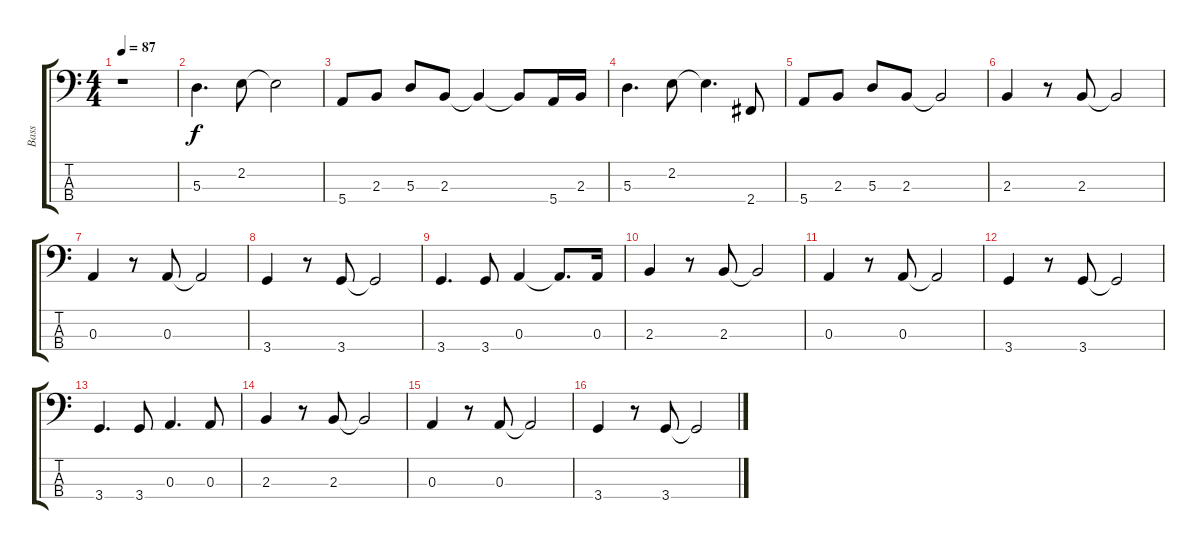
\track ("Bass" "Bass") {instrument electricbassfinger}
\staff {score tabs}
\tuning (G2 D2 A1 E1) {hide}
\ts (4 4)
\tempo 87
\clef f4
\ks c
r.1{dy f instrument electricbassfinger} |
5.3.4{d} 2.2.8 2.2{t}.2 |
5.4.8 2.3.8 5.3.8 2.3.8 2.3{t}.4 2.3{t}.8 5.4.16 2.3.16 |
5.3.4{d} 2.2.8 2.2{t}.4{d} 2.4.8 |
5.4.8 2.3.8 5.3.8 2.3.8 2.3{t}.2 |
2.3.4 r.8 2.3.8 2.3{t}.2 |
0.3.4 r.8 0.3.8 0.3{t}.2 |
3.4.4 r.8 3.4.8 3.4{t}.2 |
3.4.4{d} 3.4.8 0.3.4 0.3{t}.8{d} 0.3.16 |
2.3.4 r.8 2.3.8 2.3{t}.2 |
0.3.4 r.8 0.3.8 0.3{t}.2 |
3.4.4 r.8 3.4.8 3.4{t}.2 |
3.4.4{d} 3.4.8 0.3.4{d} 0.3.8 |
2.3.4 r.8 2.3.8 2.3{t}.2 |
0.3.4 r.8 0.3.8 0.3{t}.2 |
3.4.4 r.8 3.4.8 3.4{t}.2
